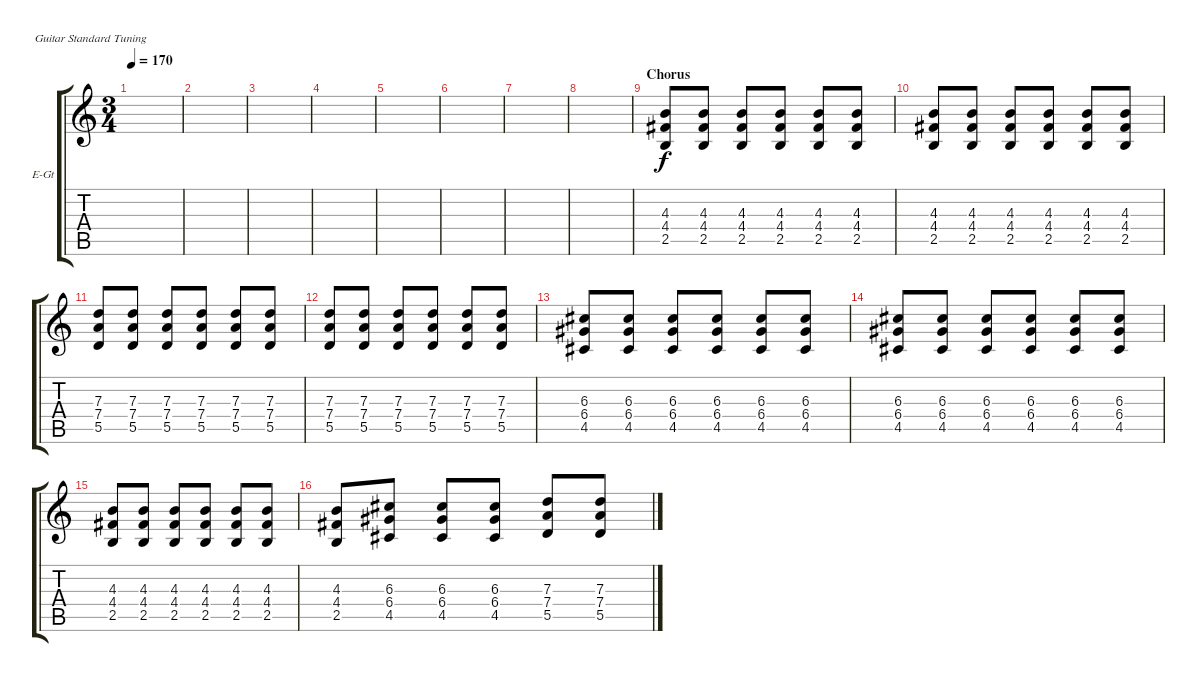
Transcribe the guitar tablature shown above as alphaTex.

\defaultSystemsLayout 4
\bracketExtendMode groupsimilarinstruments
\firstSystemTrackNameOrientation horizontal
\otherSystemsTrackNameOrientation horizontal
\track ("Second (Drive)" "E-Gt") {instrument distortionguitar}
\staff {score tabs}
\tuning (E4 B3 G3 D3 A2 E2)
\ts (3 4)
\tempo 170
\clef g2
\scale
0.333333
\ks c
|
\scale
0.333333 |
\scale
0.333333 |
\scale
0.333333 |
\scale
0.333333 |
\scale
0.333333 |
\scale
0.333333 |
\scale
0.333333 |
\section ("" "Chorus")
\scale
0.333333 (4.3 4.4 2.5).8 (4.3 4.4 2.5).8 (4.3 4.4 2.5).8 (4.3 4.4 2.5).8 (4.3 4.4 2.5).8 (4.3 4.4 2.5).8 |
\scale
0.333333 (4.3 4.4 2.5).8 (4.3 4.4 2.5).8 (4.3 4.4 2.5).8 (4.3 4.4 2.5).8 (4.3 4.4 2.5).8 (4.3 4.4 2.5).8 |
\scale
0.333333 (7.3 7.4 5.5).8 (7.3 7.4 5.5).8 (7.3 7.4 5.5).8 (7.3 7.4 5.5).8 (7.3 7.4 5.5).8 (7.3 7.4 5.5).8 |
\scale
0.333333 (7.3 7.4 5.5).8 (7.3 7.4 5.5).8 (7.3 7.4 5.5).8 (7.3 7.4 5.5).8 (7.3 7.4 5.5).8 (7.3 7.4 5.5).8 |
\scale
0.333333 (6.3 6.4 4.5).8 (6.3 6.4 4.5).8 (6.3 6.4 4.5).8 (6.3 6.4 4.5).8 (6.3 6.4 4.5).8 (6.3 6.4 4.5).8 |
\scale
0.333333 (6.3 6.4 4.5).8 (6.3 6.4 4.5).8 (6.3 6.4 4.5).8 (6.3 6.4 4.5).8 (6.3 6.4 4.5).8 (6.3 6.4 4.5).8 |
\scale
0.333333 (4.3 4.4 2.5).8 (4.3 4.4 2.5).8 (4.3 4.4 2.5).8 (4.3 4.4 2.5).8 (4.3 4.4 2.5).8 (4.3 4.4 2.5).8 |
\scale
0.333333 (4.3 4.4 2.5).8 (6.3 6.4 4.5).8 (6.3 6.4 4.5).8 (6.3 6.4 4.5).8 (7.3 7.4 5.5).8 (7.3 7.4 5.5).8
